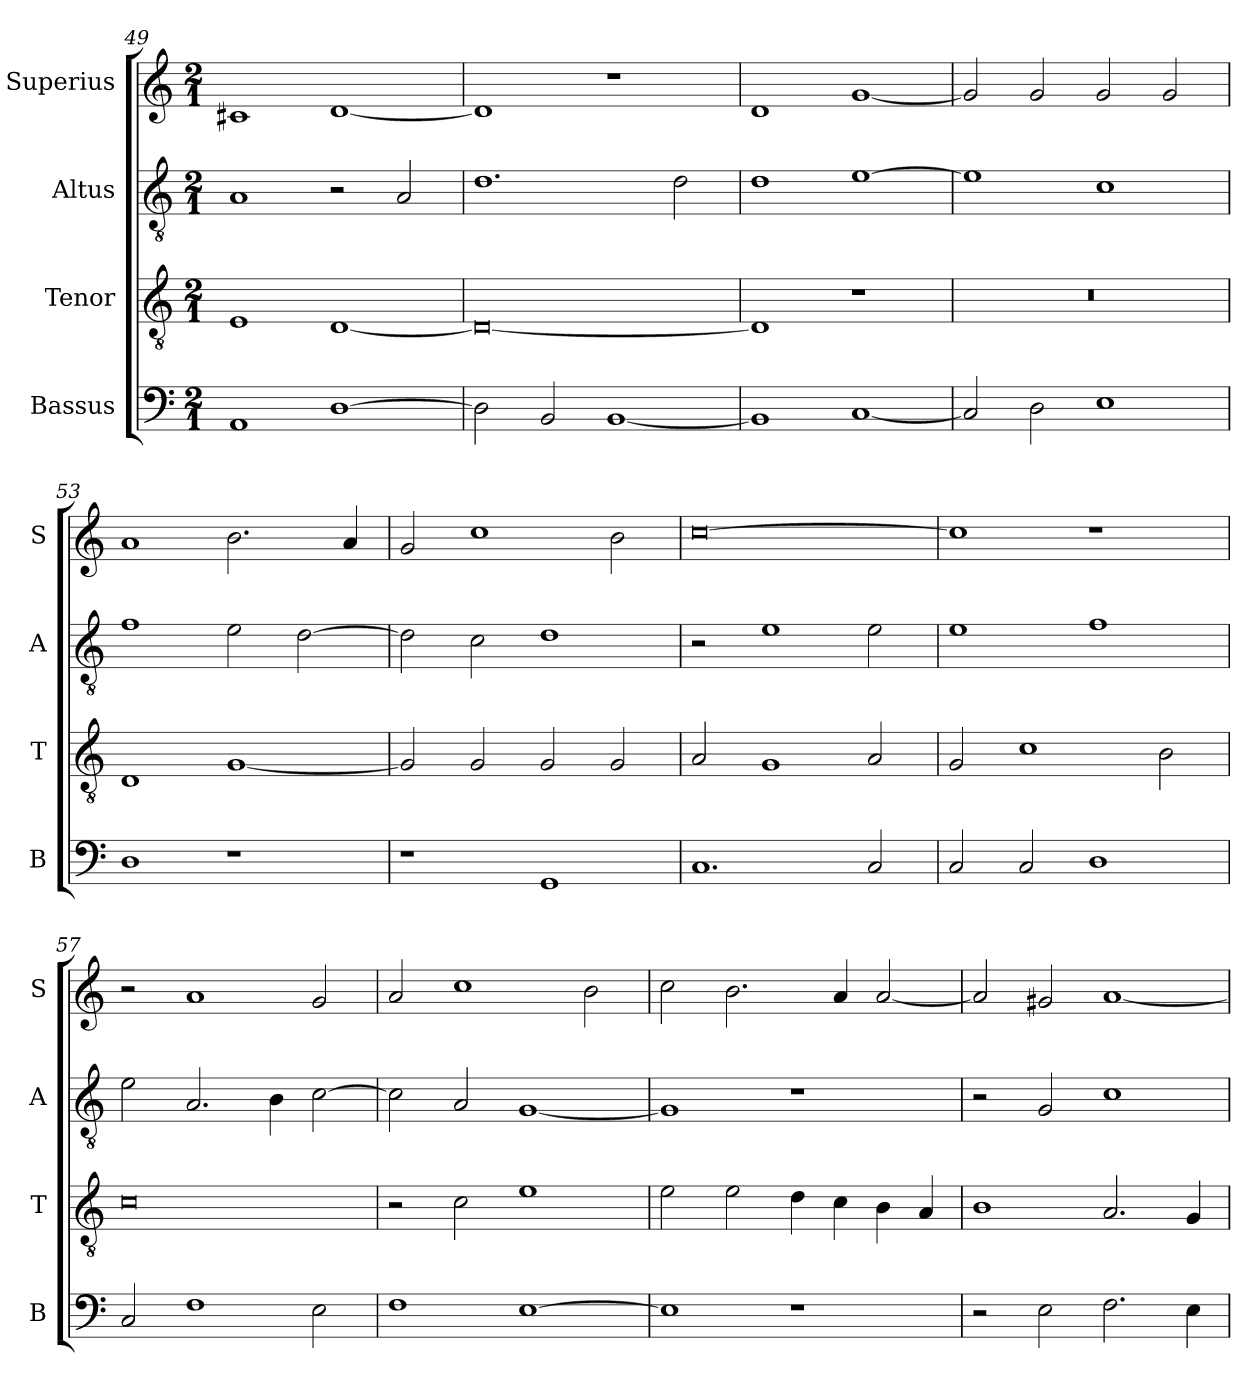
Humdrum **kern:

**kern	**kern	**kern	**kern
*part4	*part3	*part2	*part1
*staff4	*staff3	*staff2	*staff1
*I"Bassus	*I"Tenor	*I"Altus	*I"Superius
*I'B	*I'T	*I'A	*I'S
*clefF4	*clefGv2	*clefGv2	*clefG2
*k[]	*k[]	*k[]	*k[]
*M2/1	*M2/1	*M2/1	*M2/1
=49	=49	=49	=49
1AA	1E	1A	1c#X
[1D	[1D	2r	[1d
.	.	2A/	.
=50	=50	=50	=50
2D\]	0D_	1.d	1d]
2BB/	.	.	.
[1BB	.	.	1r
.	.	2d\	.
=51	=51	=51	=51
1BB]	1D]	1d	1d
[1C	1r	[1e	[1g
=52	=52	=52	=52
2C/]	0r	1e]	2g/]
2D\	.	.	2g/
1E	.	1c	2g/
.	.	.	2g/
=53	=53	=53	=53
1D	1D	1f	1a
1r	[1G	2e\	2.b\
.	.	[2d\	.
.	.	.	4a/
=54	=54	=54	=54
1r	2G/]	2d\]	2g/
.	2G/	2c\	1cc
1GG	2G/	1d	.
.	2G/	.	2b\
=55	=55	=55	=55
1.C	2A/	2r	[0cc
.	1G	1e	.
2C/	2A/	2e\	.
=56	=56	=56	=56
2C/	2G/	1e	1cc]
2C/	1c	.	.
1D	.	1f	1r
.	2B\	.	.
=57	=57	=57	=57
2C/	0c	2e\	2r
1F	.	2.A/	1a
.	.	4B\	.
2E\	.	[2c\	2g/
=58	=58	=58	=58
1F	2r	2c\]	2a/
.	2c\	2A/	1cc
[1E	1e	[1G	.
.	.	.	2b\
=59	=59	=59	=59
1E]	2e\	1G]	2cc\
.	2e\	.	2.b\
1r	4d\	1r	.
.	4c\	.	4a/
.	4B\	.	[2a/
.	4A/	.	.
=60	=60	=60	=60
2r	1B	2r	2a/]
2E\	.	2G/	2g#X/
2.F\	2.A/	1c	[1a
4E\	4G/	.	.
=	=	=	=
*-	*-	*-	*-
